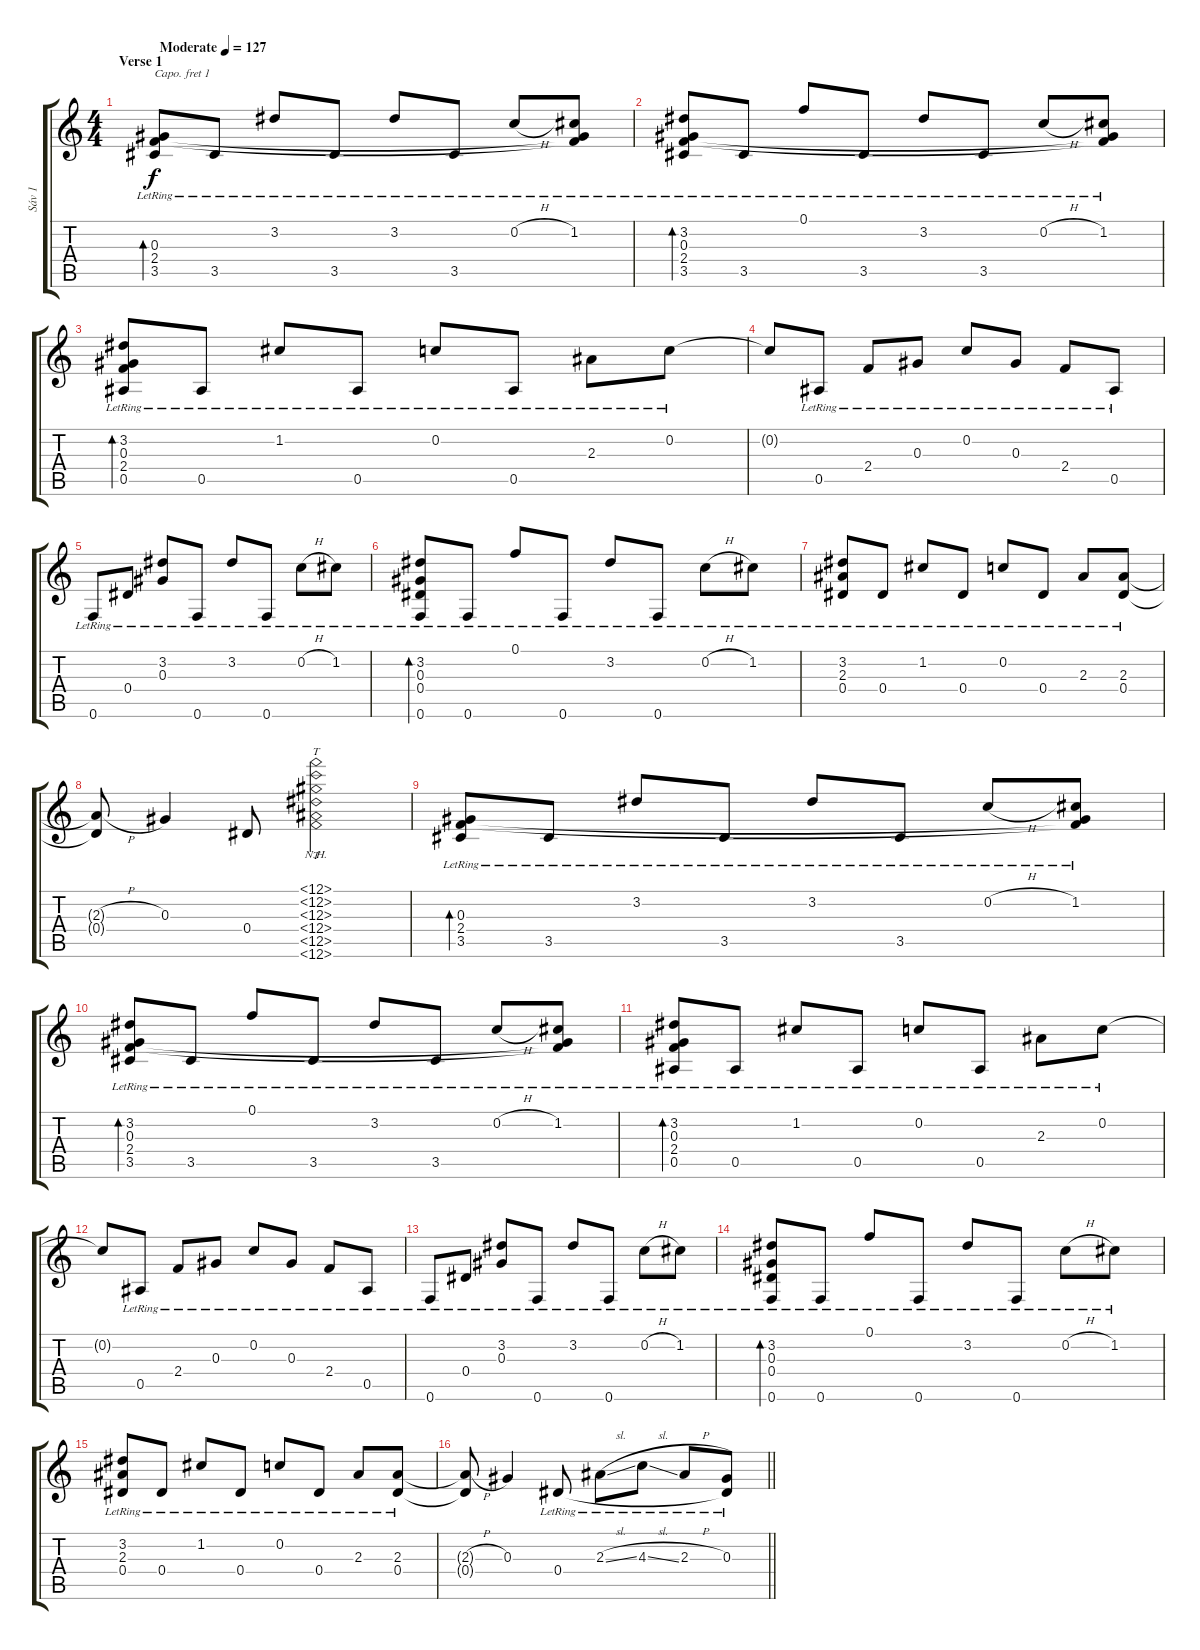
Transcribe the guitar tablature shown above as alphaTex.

\track ("Sáv 1" "Sáv 1") {instrument acousticguitarsteel}
\staff {score tabs}
\capo 1
\tuning (E4 B3 G3 D3 A2 E2) {hide}
\ts (4 4)
\section ("" "Verse 1")
\tempo (127 "Moderate")
\clef g2
\ks c
(0.3{lr} 2.4{lr} 3.5{lr}).8{bd 120 dy f instrument acousticguitarsteel} 3.5{lr}.8 3.2{lr}.8 3.5{lr}.8 3.2{lr}.8 3.5{lr}.8 0.2{h lr}.8 (1.2{lr} 0.3{t} 2.4{t}).8 |
(3.2{lr} 0.3{lr} 2.4{lr} 3.5{lr}).8{bd 120} 3.5{lr}.8 0.1{lr}.8 3.5{lr}.8 3.2{lr}.8 3.5{lr}.8 0.2{h lr}.8 (1.2{lr} 0.3{t} 2.4{t}).8 |
(3.2{lr} 0.3{lr} 2.4{lr} 0.5{lr}).8{bd 120} 0.5{lr}.8 1.2{lr}.8 0.5{lr}.8 0.2{lr}.8 0.5{lr}.8 2.3{lr}.8 0.2{lr}.8 |
0.2{t}.8 0.5{lr}.8 2.4{lr}.8 0.3{lr}.8 0.2{lr}.8 0.3{lr}.8 2.4{lr}.8 0.5{lr}.8 |
0.6{lr}.8 0.4{lr}.8 (3.2{lr} 0.3{lr}).8 0.6{lr}.8 3.2{lr}.8 0.6{lr}.8 0.2{h lr}.8 1.2{lr}.8 |
(3.2{lr} 0.3{lr} 0.4{lr} 0.6{lr}).8{bd 120} 0.6{lr}.8 0.1{lr}.8 0.6{lr}.8 3.2{lr}.8 0.6{lr}.8 0.2{h lr}.8 1.2{lr}.8 |
(3.2{lr} 2.3{lr} 0.4{lr}).8 0.4{lr}.8 1.2{lr}.8 0.4{lr}.8 0.2{lr}.8 0.4{lr}.8 2.3{lr}.8 (2.3{lr} 0.4{lr}).8 |
(2.3{h t} 0.4{t}).8 0.3.4 0.4.8 (12.1{nh} 12.2{nh} 12.3{nh} 12.4{nh} 12.5{nh} 12.6{nh}).2{tt} |
(0.3{lr} 2.4{lr} 3.5{lr}).8{bd 120} 3.5{lr}.8 3.2{lr}.8 3.5{lr}.8 3.2{lr}.8 3.5{lr}.8 0.2{h lr}.8 (1.2{lr} 0.3{t} 2.4{t}).8 |
(3.2{lr} 0.3{lr} 2.4{lr} 3.5{lr}).8{bd 120} 3.5{lr}.8 0.1{lr}.8 3.5{lr}.8 3.2{lr}.8 3.5{lr}.8 0.2{h lr}.8 (1.2{lr} 0.3{t} 2.4{t}).8 |
(3.2{lr} 0.3{lr} 2.4{lr} 0.5{lr}).8{bd 120} 0.5{lr}.8 1.2{lr}.8 0.5{lr}.8 0.2{lr}.8 0.5{lr}.8 2.3{lr}.8 0.2{lr}.8 |
0.2{t}.8 0.5{lr}.8 2.4{lr}.8 0.3{lr}.8 0.2{lr}.8 0.3{lr}.8 2.4{lr}.8 0.5{lr}.8 |
0.6{lr}.8 0.4{lr}.8 (3.2{lr} 0.3{lr}).8 0.6{lr}.8 3.2{lr}.8 0.6{lr}.8 0.2{h lr}.8 1.2{lr}.8 |
(3.2{lr} 0.3{lr} 0.4{lr} 0.6{lr}).8{bd 120} 0.6{lr}.8 0.1{lr}.8 0.6{lr}.8 3.2{lr}.8 0.6{lr}.8 0.2{h lr}.8 1.2{lr}.8 |
(3.2{lr} 2.3{lr} 0.4{lr}).8 0.4{lr}.8 1.2{lr}.8 0.4{lr}.8 0.2{lr}.8 0.4{lr}.8 2.3{lr}.8 (2.3{lr} 0.4{lr}).8 |
\barLineRight lightlight
(2.3{h t} 0.4{t}).8 0.3.4 0.4{lr}.8 2.3{sl lr}.8 4.3{sl lr}.8 2.3{h lr}.8 (0.3{lr} 0.4{t}).8
